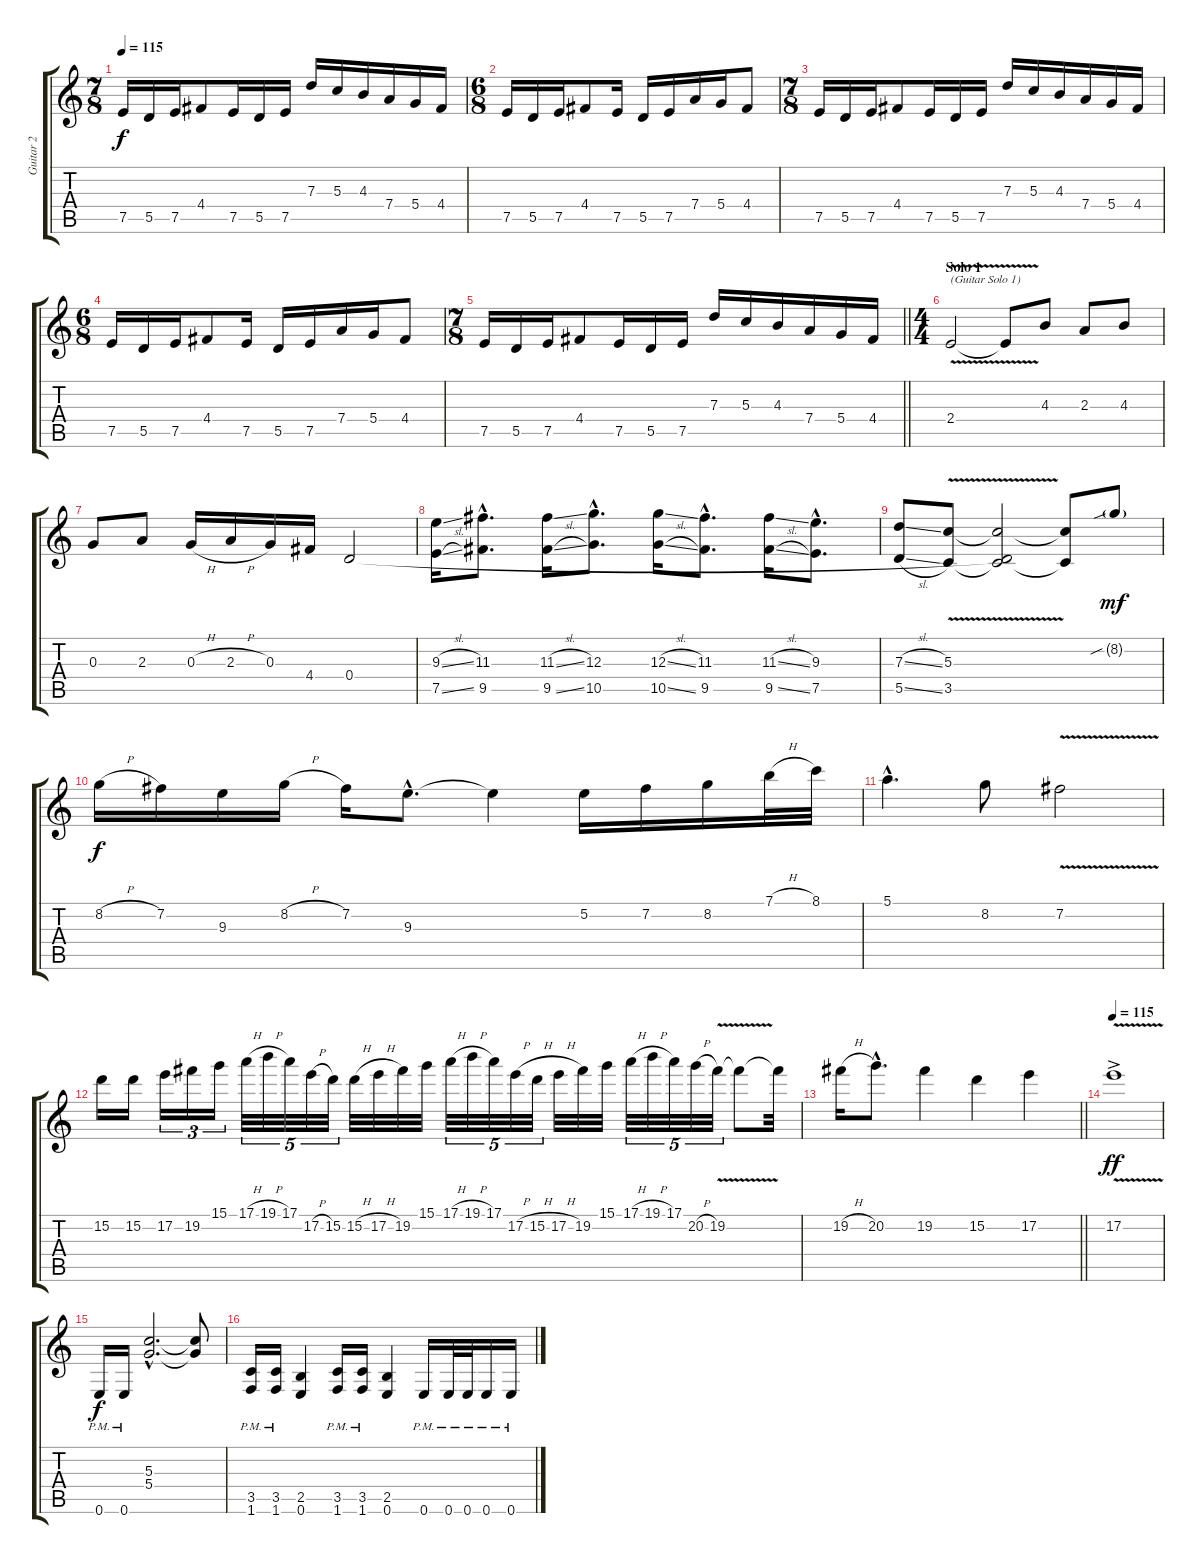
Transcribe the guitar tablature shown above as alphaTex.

\track ("Guitar 2" "Guitar 2") {instrument distortionguitar}
\staff {score tabs}
\tuning (E4 B3 G3 D3 A2 E2) {hide}
\ts (7 8)
\tempo 115
\clef g2
\ks c
7.5.16{dy f} 5.5.16 7.5.16 4.4.8 7.5.16 5.5.16 7.5.16 7.3.16 5.3.16 4.3.16 7.4.16 5.4.16 4.4.16 |
\ts (6 8)
7.5.16 5.5.16 7.5.16 4.4.8 7.5.16 5.5.16 7.5.16 7.4.16 5.4.16 4.4.8 |
\ts (7 8)
7.5.16 5.5.16 7.5.16 4.4.8 7.5.16 5.5.16 7.5.16 7.3.16 5.3.16 4.3.16 7.4.16 5.4.16 4.4.16 |
\ts (6 8)
7.5.16 5.5.16 7.5.16 4.4.8 7.5.16 5.5.16 7.5.16 7.4.16 5.4.16 4.4.8 |
\ts (7 8)
\barLineRight lightlight
7.5.16 5.5.16 7.5.16 4.4.8 7.5.16 5.5.16 7.5.16 7.3.16 5.3.16 4.3.16 7.4.16 5.4.16 4.4.16 |
\ts (4 4)
\section ("" "Solo 1")
2.4{v}.2{txt "(Guitar Solo 1)" volume 16} 2.4{t}.8 4.3.8 2.3.8 4.3.8 |
0.3.8 2.3.8 0.3{h}.16 2.3{h}.16 0.3.16 4.4.16 0.4.2 |
(9.3{sl} 7.5{sl}).16 (11.3{hac} 9.5{hac}).8{d} (11.3{sl} 9.5{sl}).16 (12.3{hac} 10.5{hac}).8{d} (12.3{sl} 10.5{sl}).16 (11.3{hac} 9.5{hac}).8{d} (11.3{sl} 9.5{sl}).16 (9.3{hac} 7.5{hac}).8{d} |
(7.3{sl} 5.5{sl}).8 (5.3{v} 3.5{v}).8 (5.3{t} 0.4{t} 3.5{t}).2 (5.3{t} 3.5{t}).8 8.2{sib g}.8{dy mf} |
8.2{h}.16{dy f} 7.2.16 9.3.16 8.2{h}.16 7.2.16 9.3{hac}.8{d} 9.3{t}.4 5.2.16 7.2.16 8.2.16 7.1{h}.32 8.1.32 |
5.1{hac}.4{d} 8.2.8 7.2{v}.2 |
15.2.16 15.2.16 17.2.16{tu (3 2)} 19.2.16{tu (3 2)} 15.1.16{tu (3 2)} 17.1{h}.32{tu (5 4)} 19.1{h}.32{tu (5 4)} 17.1.32{tu (5 4)} 17.2{h}.32{tu (5 4)} 15.2.32{tu (5 4)} 15.2{h}.32 17.2{h}.32 19.2.32 15.1.32 17.1{h}.32{tu (5 4)} 19.1{h}.32{tu (5 4)} 17.1.32{tu (5 4)} 17.2{h}.32{tu (5 4)} 15.2{h}.32{tu (5 4)} 17.2{h}.32 19.2.32 15.1.32 17.1{h}.32{tu (5 4)} 19.1{h}.32{tu (5 4)} 17.1.32{tu (5 4)} 20.2{h}.32{tu (5 4)} 19.2{v}.32{tu (5 4)} 19.2{t}.8 19.2{t}.32 |
\barLineRight lightlight
19.2{h}.16 20.2{hac}.8{d} 19.2.4 15.2.4 17.2.4 |
\tempo 115
17.2{v ac}.1{dy ff} |
0.6{pm}.16{dy f volume 15} 0.6{pm}.16 (5.3{hac} 5.4{hac}).2{d} (5.3{t} 5.4{t}).8 |
(3.5 1.6{pm}).16 (3.5 1.6{pm}).16 (2.5 0.6).4 (3.5 1.6{pm}).16 (3.5 1.6{pm}).16 (2.5 0.6).4 0.6{pm}.16 0.6{pm}.32 0.6{pm}.32 0.6{pm}.16 0.6{pm}.16
